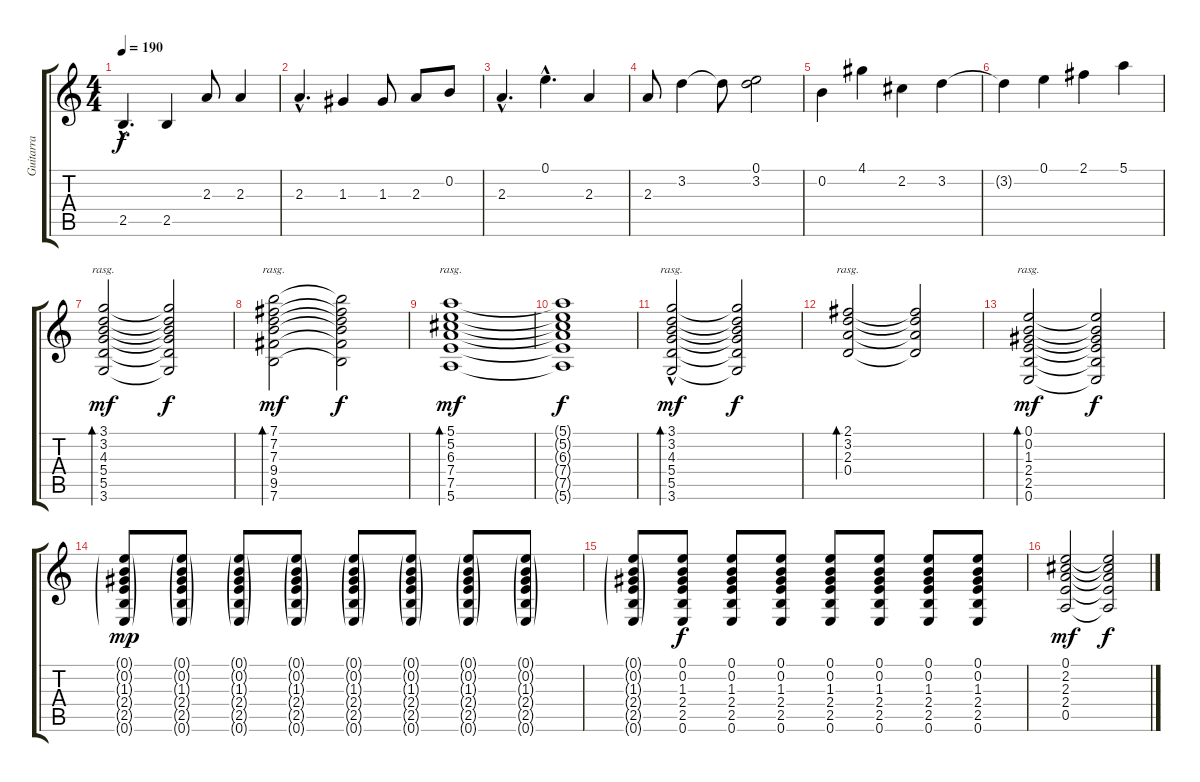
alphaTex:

\track ("Guitarra" "Guitarra") {instrument overdrivenguitar}
\staff {score tabs}
\tuning (E4 B3 G3 D3 A2 E2) {hide}
\ts (4 4)
\tempo 190
\clef g2
\ks c
2.5{hac}.4{d dy f} 2.5.4 2.3.8 2.3.4 |
2.3{hac}.4{d} 1.3.4 1.3.8 2.3.8 0.2.8 |
2.3{hac}.4{d} 0.1{hac}.4{d} 2.3.4 |
2.3.8 3.2.4 3.2{t}.8 (0.1 3.2).2 |
0.2.4 4.1.4 2.2.4 3.2.4 |
3.2{t}.4 0.1.4 2.1.4 5.1.4 |
(3.1 3.2 4.3 5.4 5.5 3.6).2{bd 240 rasg ii dy mf volume 12} (3.1{t} 3.2{t} 4.3{t} 5.4{t} 5.5{t} 3.6{t}).2{dy f} |
(7.1 7.2 7.3 9.4 9.5 7.6).2{bd 240 rasg ii dy mf} (7.1{t} 7.2{t} 7.3{t} 9.4{t} 9.5{t} 7.6{t}).2{dy f} |
(5.1 5.2 6.3 7.4 7.5 5.6).1{bd 240 rasg ii dy mf} |
(5.1{t} 5.2{t} 6.3{t} 7.4{t} 7.5{t} 5.6{t}).1{dy f} |
(3.1 3.2 4.3 5.4 5.5{hac} 3.6).2{bd 240 rasg ii dy mf} (3.1{t} 3.2{t} 4.3{t} 5.4{t} 5.5{t} 3.6{t}).2{dy f} |
(2.1 3.2 2.3 0.4).2{bd 240 rasg ii} (2.1{t} 3.2{t} 2.3{t} 0.4{t}).2 |
(0.1 0.2 1.3 2.4 2.5 0.6).2{bd 240 rasg ii dy mf} (0.1{t} 0.2{t} 1.3{t} 2.4{t} 2.5{t} 0.6{t}).2{dy f} |
(0.1{g} 0.2{g} 1.3{g} 2.4{g} 2.5{g} 0.6{g}).8{dy mp} (0.1{g} 0.2{g} 1.3{g} 2.4{g} 2.5{g} 0.6{g}).8 (0.1{g} 0.2{g} 1.3{g} 2.4{g} 2.5{g} 0.6{g}).8 (0.1{g} 0.2{g} 1.3{g} 2.4{g} 2.5{g} 0.6{g}).8 (0.1{g} 0.2{g} 1.3{g} 2.4{g} 2.5{g} 0.6{g}).8 (0.1{g} 0.2{g} 1.3{g} 2.4{g} 2.5{g} 0.6{g}).8 (0.1{g} 0.2{g} 1.3{g} 2.4{g} 2.5{g} 0.6{g}).8 (0.1{g} 0.2{g} 1.3{g} 2.4{g} 2.5{g} 0.6{g}).8 |
(0.1{g} 0.2{g} 1.3{g} 2.4{g} 2.5{g} 0.6{g}).8 (0.1 0.2 1.3 2.4 2.5 0.6).8{dy f} (0.1 0.2 1.3 2.4 2.5 0.6).8 (0.1 0.2 1.3 2.4 2.5 0.6).8 (0.1 0.2 1.3 2.4 2.5 0.6).8 (0.1 0.2 1.3 2.4 2.5 0.6).8 (0.1 0.2 1.3 2.4 2.5 0.6).8 (0.1 0.2 1.3 2.4 2.5 0.6).8 |
(0.1 2.2 2.3 2.4 0.5).2{dy mf} (0.1{t} 2.2{t} 2.3{t} 2.4{t} 0.5{t}).2{dy f}
